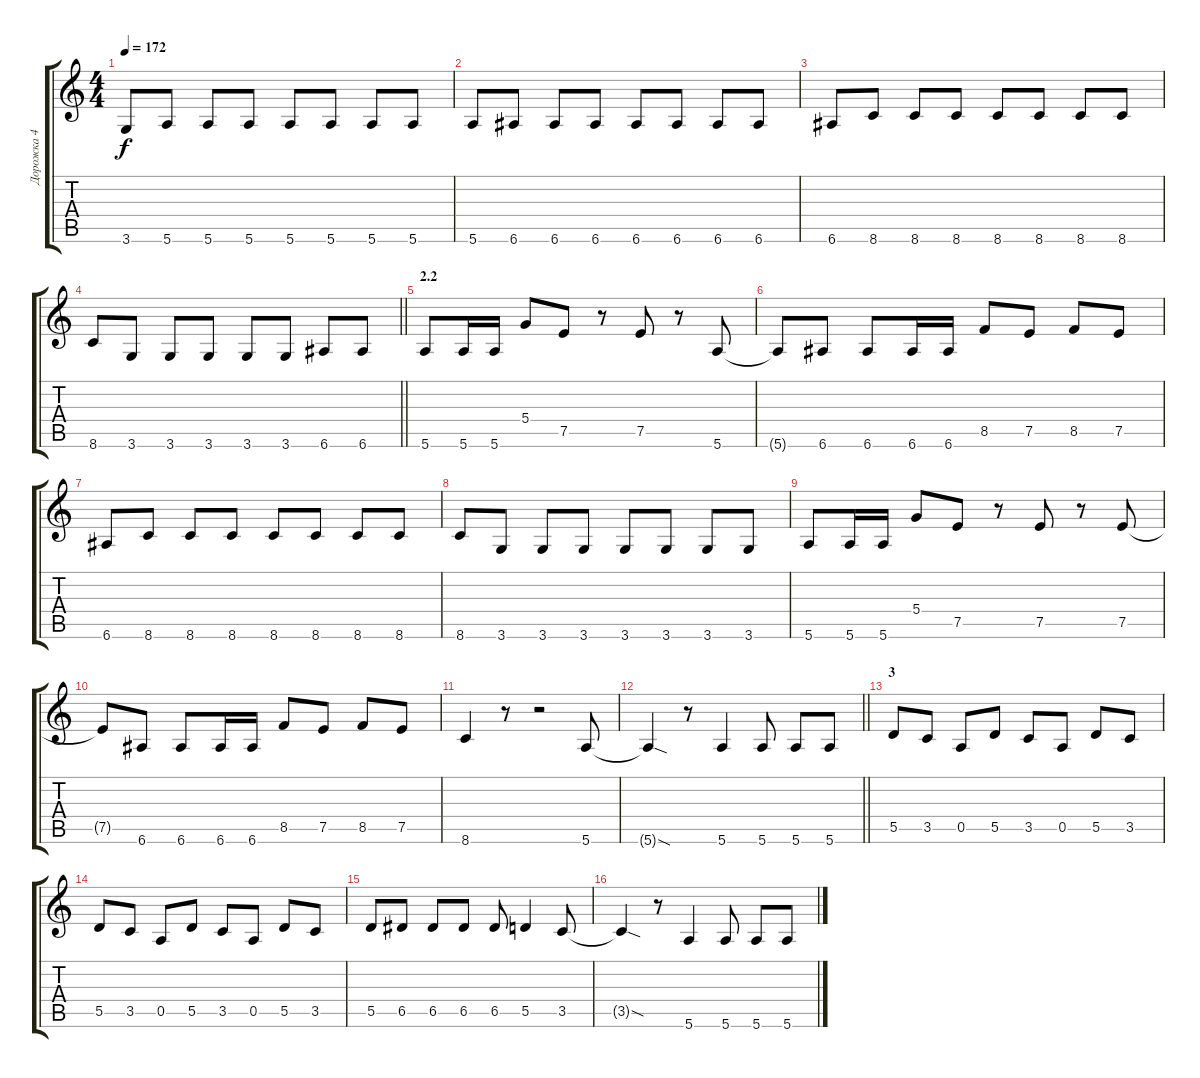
\track ("Дорожка 4" "Дорожка 4") {instrument electricguitarjazz}
\staff {score tabs}
\tuning (E4 B3 G3 D3 A2 E2) {hide}
\ts (4 4)
\tempo 172
\clef g2
\ks c
3.6.8{dy f} 5.6.8 5.6.8 5.6.8 5.6.8 5.6.8 5.6.8 5.6.8 |
5.6.8 6.6.8 6.6.8 6.6.8 6.6.8 6.6.8 6.6.8 6.6.8 |
6.6.8 8.6.8 8.6.8 8.6.8 8.6.8 8.6.8 8.6.8 8.6.8 |
\barLineRight lightlight
8.6.8 3.6.8 3.6.8 3.6.8 3.6.8 3.6.8 6.6.8 6.6.8 |
\section ("" "2.2")
5.6.8 5.6.16 5.6.16 5.4.8 7.5.8 r.8 7.5.8 r.8 5.6.8 |
5.6{t}.8 6.6.8 6.6.8 6.6.16 6.6.16 8.5.8 7.5.8 8.5.8 7.5.8 |
6.6.8 8.6.8 8.6.8 8.6.8 8.6.8 8.6.8 8.6.8 8.6.8 |
8.6.8 3.6.8 3.6.8 3.6.8 3.6.8 3.6.8 3.6.8 3.6.8 |
5.6.8 5.6.16 5.6.16 5.4.8 7.5.8 r.8 7.5.8 r.8 7.5.8 |
7.5{t}.8 6.6.8 6.6.8 6.6.16 6.6.16 8.5.8 7.5.8 8.5.8 7.5.8 |
8.6.4 r.8 r.2 5.6.8 |
\barLineRight lightlight
5.6{sod t}.4 r.8 5.6.4 5.6.8 5.6.8 5.6.8 |
\section ("" "3")
5.5.8 3.5.8 0.5.8 5.5.8 3.5.8 0.5.8 5.5.8 3.5.8 |
5.5.8 3.5.8 0.5.8 5.5.8 3.5.8 0.5.8 5.5.8 3.5.8 |
5.5.8 6.5.8 6.5.8 6.5.8 6.5.8 5.5.4 3.5.8 |
3.5{sod t}.4 r.8 5.6.4 5.6.8 5.6.8 5.6.8
